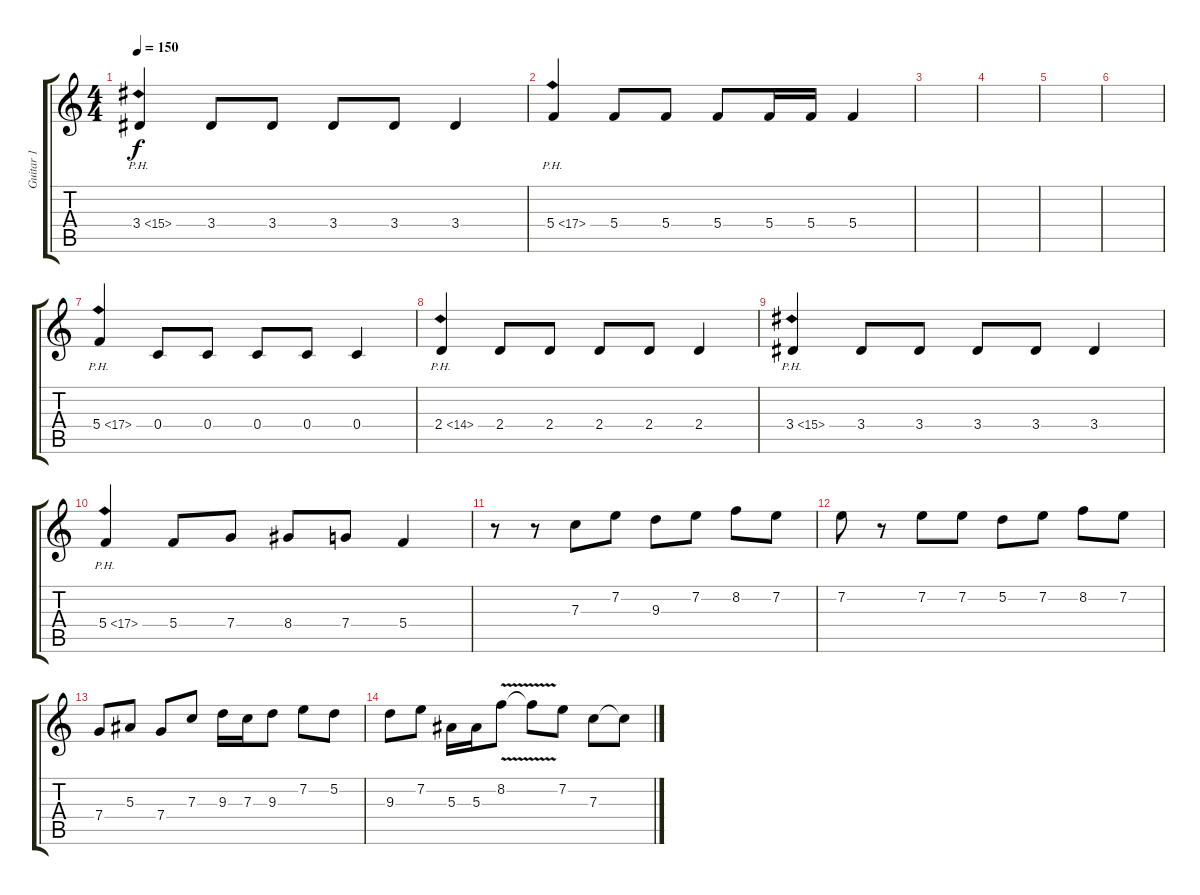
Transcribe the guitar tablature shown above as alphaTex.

\track ("Guitar 1" "Guitar 1") {instrument overdrivenguitar}
\staff {score tabs}
\tuning (D4 A3 F3 C3 G2 C2) {hide}
\ts (4 4)
\tempo 150
\clef g2
\ks c
3.4{ph 12}.4{dy f} 3.4.8 3.4.8 3.4.8 3.4.8 3.4.4 |
5.4{ph 12}.4 5.4.8 5.4.8 5.4.8 5.4.16 5.4.16 5.4.4 |
|
|
|
|
5.4{ph 12}.4 0.4.8 0.4.8 0.4.8 0.4.8 0.4.4 |
2.4{ph 12}.4 2.4.8 2.4.8 2.4.8 2.4.8 2.4.4 |
3.4{ph 12}.4 3.4.8 3.4.8 3.4.8 3.4.8 3.4.4 |
5.4{ph 12}.4 5.4.8 7.4.8 8.4.8 7.4.8 5.4.4 |
r.8 r.8 7.3.8 7.2.8 9.3.8 7.2.8 8.2.8 7.2.8 |
7.2.8 r.8 7.2.8 7.2.8 5.2.8 7.2.8 8.2.8 7.2.8 |
7.4.8 5.3.8 7.4.8 7.3.8 9.3.16 7.3.16 9.3.8 7.2.8 5.2.8 |
9.3.8 7.2.8 5.3.16 5.3.16 8.2{v}.8 8.2{t}.8 7.2.8 7.3.8 7.3{t}.8
